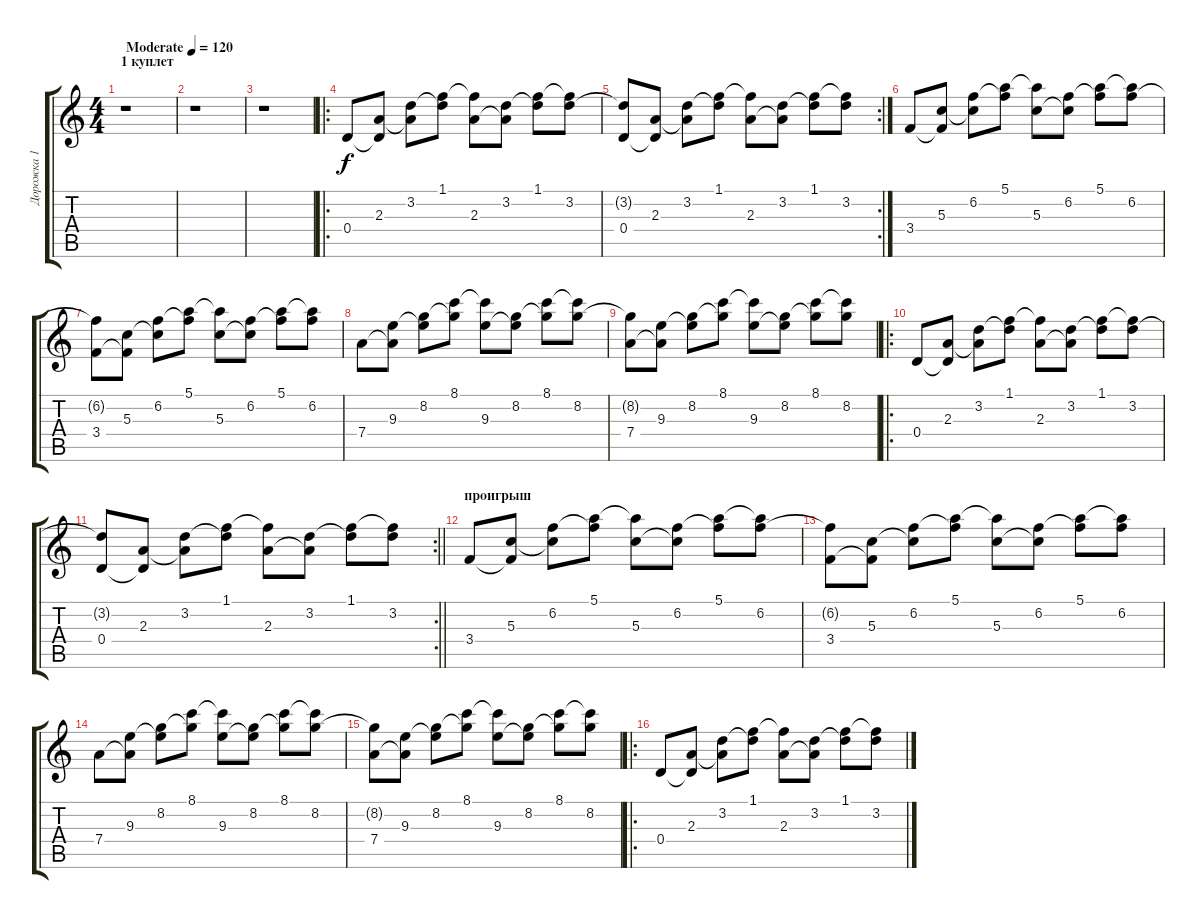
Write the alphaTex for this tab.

\track ("Дорожка 1" "Дорожка 1") {instrument acousticguitarsteel}
\staff {score tabs}
\tuning (E4 B3 G3 D3 A2 E2) {hide}
\ts (4 4)
\section ("" "1 куплет")
\tempo (120 "Moderate")
\clef g2
\ks c
r.1{dy f instrument acousticguitarsteel} |
r.1 |
r.1 |
\ro
0.4.8 (2.3 0.4{t}).8 (3.2 2.3{t}).8 (1.1 3.2{t}).8 (1.1{t} 2.3).8 (3.2 2.3{t}).8 (1.1 3.2{t}).8 (1.1{t} 3.2).8 |
\rc 2
(3.2{t} 0.4).8 (2.3 0.4{t}).8 (3.2 2.3{t}).8 (1.1 3.2{t}).8 (1.1{t} 2.3).8 (3.2 2.3{t}).8 (1.1 3.2{t}).8 (1.1{t} 3.2).8 |
3.4.8 (5.3 3.4{t}).8 (6.2 5.3{t}).8 (5.1 6.2{t}).8 (5.1{t} 5.3).8 (6.2 5.3{t}).8 (5.1 6.2{t}).8 (5.1{t} 6.2).8 |
(6.2{t} 3.4).8 (5.3 3.4{t}).8 (6.2 5.3{t}).8 (5.1 6.2{t}).8 (5.1{t} 5.3).8 (6.2 5.3{t}).8 (5.1 6.2{t}).8 (5.1{t} 6.2).8 |
7.4.8 (9.3 7.4{t}).8 (8.2 9.3{t}).8 (8.1 8.2{t}).8 (8.1{t} 9.3).8 (8.2 9.3{t}).8 (8.1 8.2{t}).8 (8.1{t} 8.2).8 |
(8.2{t} 7.4).8 (9.3 7.4{t}).8 (8.2 9.3{t}).8 (8.1 8.2{t}).8 (8.1{t} 9.3).8 (8.2 9.3{t}).8 (8.1 8.2{t}).8 (8.1{t} 8.2).8 |
\ro
0.4.8 (2.3 0.4{t}).8 (3.2 2.3{t}).8 (1.1 3.2{t}).8 (1.1{t} 2.3).8 (3.2 2.3{t}).8 (1.1 3.2{t}).8 (1.1{t} 3.2).8 |
\rc 2
\barLineRight lightlight
(3.2{t} 0.4).8 (2.3 0.4{t}).8 (3.2 2.3{t}).8 (1.1 3.2{t}).8 (1.1{t} 2.3).8 (3.2 2.3{t}).8 (1.1 3.2{t}).8 (1.1{t} 3.2).8 |
\section ("" "проигрыш")
3.4.8 (5.3 3.4{t}).8 (6.2 5.3{t}).8 (5.1 6.2{t}).8 (5.1{t} 5.3).8 (6.2 5.3{t}).8 (5.1 6.2{t}).8 (5.1{t} 6.2).8 |
(6.2{t} 3.4).8 (5.3 3.4{t}).8 (6.2 5.3{t}).8 (5.1 6.2{t}).8 (5.1{t} 5.3).8 (6.2 5.3{t}).8 (5.1 6.2{t}).8 (5.1{t} 6.2).8 |
7.4.8 (9.3 7.4{t}).8 (8.2 9.3{t}).8 (8.1 8.2{t}).8 (8.1{t} 9.3).8 (8.2 9.3{t}).8 (8.1 8.2{t}).8 (8.1{t} 8.2).8 |
(8.2{t} 7.4).8 (9.3 7.4{t}).8 (8.2 9.3{t}).8 (8.1 8.2{t}).8 (8.1{t} 9.3).8 (8.2 9.3{t}).8 (8.1 8.2{t}).8 (8.1{t} 8.2).8 |
\ro
0.4.8 (2.3 0.4{t}).8 (3.2 2.3{t}).8 (1.1 3.2{t}).8 (1.1{t} 2.3).8 (3.2 2.3{t}).8 (1.1 3.2{t}).8 (1.1{t} 3.2).8
